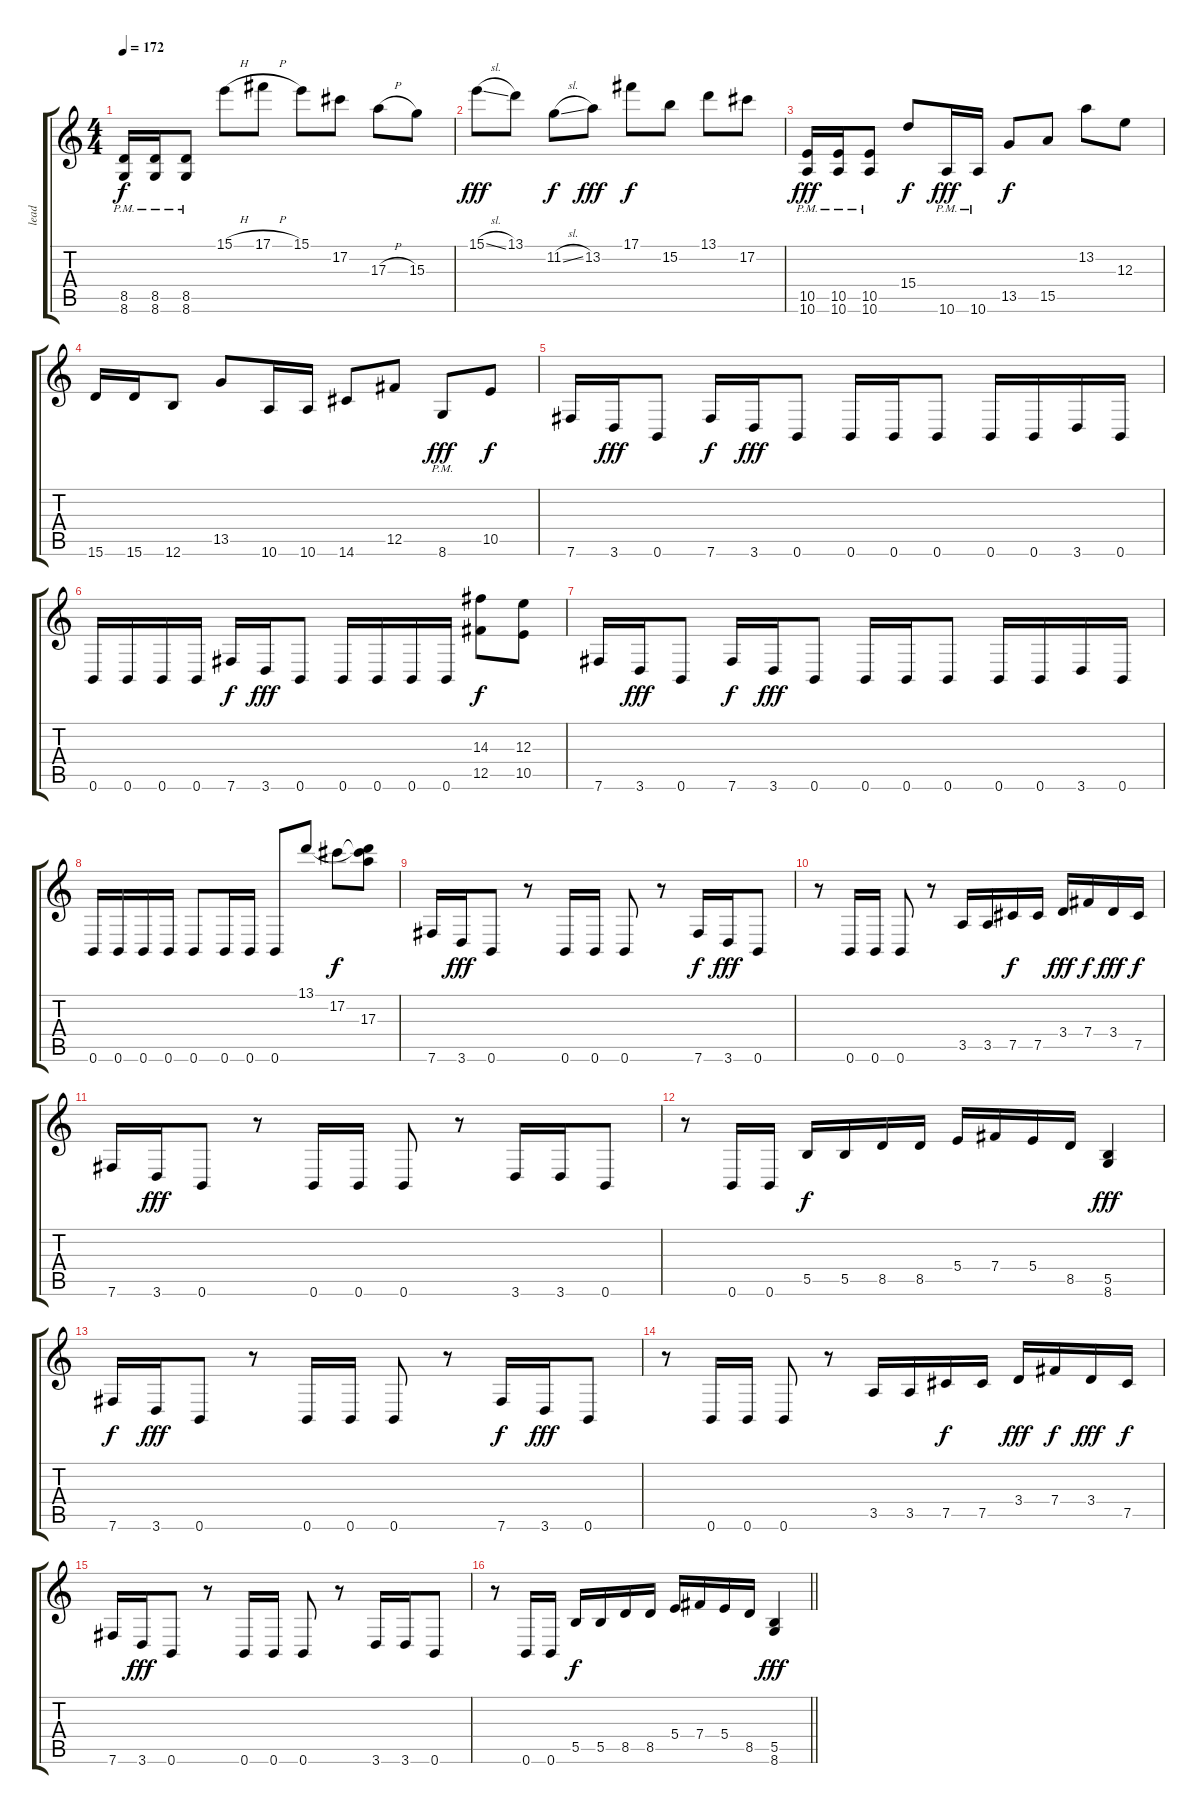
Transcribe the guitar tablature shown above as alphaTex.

\track ("lead" "lead") {instrument distortionguitar}
\staff {score tabs}
\tuning (Db4 Ab3 E3 B2 Gb2 B1) {hide}
\ts (4 4)
\tempo 172
\clef g2
\ks c
(8.5{pm} 8.6{pm}).16{dy f} (8.5{pm} 8.6{pm}).16 (8.5{pm} 8.6{pm}).8 15.1{h}.8 17.1{h}.8 15.1.8 17.2.8 17.3{h}.8 15.3.8 |
15.1{sl}.8{dy fff} 13.1.8 11.2{sl}.8{dy f} 13.2.8{dy fff} 17.1.8{dy f} 15.2.8 13.1.8 17.2.8 |
(10.5{pm} 10.6{pm}).16{dy fff} (10.5{pm} 10.6{pm}).16 (10.5{pm} 10.6{pm}).8 15.4.8{dy f} 10.6{pm}.16{dy fff} 10.6{pm}.16 13.5.8{dy f} 15.5.8 13.2.8 12.3.8 |
15.6.16 15.6.16 12.6.8 13.5.8 10.6.16 10.6.16 14.6.8 12.5.8 8.6{pm}.8{dy fff} 10.5.8{dy f} |
7.6.16 3.6.16{dy fff} 0.6.8 7.6.16{dy f} 3.6.16{dy fff} 0.6.8 0.6.16 0.6.16 0.6.8 0.6.16 0.6.16 3.6.16 0.6.16 |
0.6.16 0.6.16 0.6.16 0.6.16 7.6.16{dy f} 3.6.16{dy fff} 0.6.8 0.6.16 0.6.16 0.6.16 0.6.16 (14.3 12.5).8{dy f} (12.3 10.5).8 |
7.6.16 3.6.16{dy fff} 0.6.8 7.6.16{dy f} 3.6.16{dy fff} 0.6.8 0.6.16 0.6.16 0.6.8 0.6.16 0.6.16 3.6.16 0.6.16 |
0.6.16 0.6.16 0.6.16 0.6.16 0.6.8 0.6.16 0.6.16 0.6.8 13.1.8 17.2.8{dy f} (13.1{t} 17.2{t} 17.3).8 |
7.6.16 3.6.16{dy fff} 0.6.8 r.8 0.6.16 0.6.16 0.6.8 r.8 7.6.16{dy f} 3.6.16{dy fff} 0.6.8 |
r.8 0.6.16 0.6.16 0.6.8 r.8 3.5.16 3.5.16 7.5.16{dy f} 7.5.16 3.4.16{dy fff} 7.4.16{dy f} 3.4.16{dy fff} 7.5.16{dy f} |
7.6.16 3.6.16{dy fff} 0.6.8 r.8 0.6.16 0.6.16 0.6.8 r.8 3.6.16 3.6.16 0.6.8 |
r.8 0.6.16 0.6.16 5.5.16{dy f} 5.5.16 8.5.16 8.5.16 5.4.16 7.4.16 5.4.16 8.5.16 (5.5 8.6).4{dy fff} |
7.6.16{dy f} 3.6.16{dy fff} 0.6.8 r.8 0.6.16 0.6.16 0.6.8 r.8 7.6.16{dy f} 3.6.16{dy fff} 0.6.8 |
r.8 0.6.16 0.6.16 0.6.8 r.8 3.5.16 3.5.16 7.5.16{dy f} 7.5.16 3.4.16{dy fff} 7.4.16{dy f} 3.4.16{dy fff} 7.5.16{dy f} |
7.6.16 3.6.16{dy fff} 0.6.8 r.8 0.6.16 0.6.16 0.6.8 r.8 3.6.16 3.6.16 0.6.8 |
\barLineRight lightlight
r.8 0.6.16 0.6.16 5.5.16{dy f} 5.5.16 8.5.16 8.5.16 5.4.16 7.4.16 5.4.16 8.5.16 (5.5 8.6).4{dy fff}
